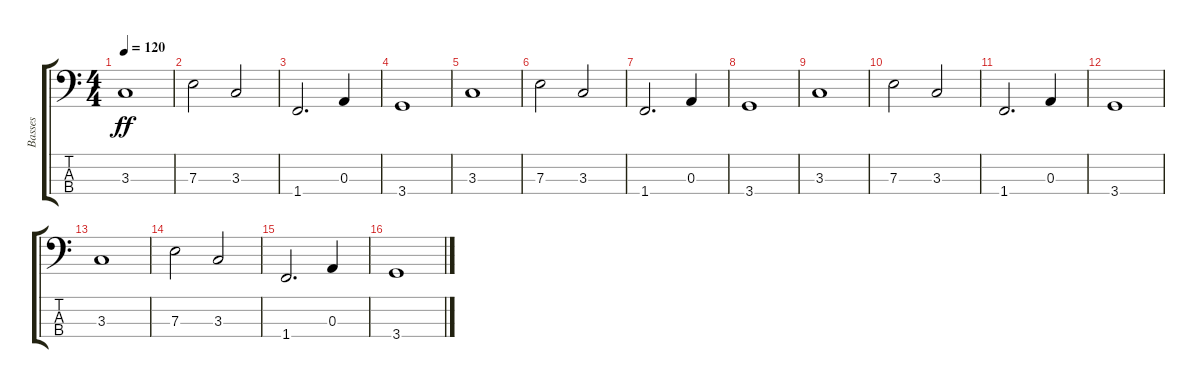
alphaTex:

\track ("Basses" "Basses") {instrument electricbassfinger}
\staff {score tabs}
\tuning (G2 D2 A1 E1) {hide}
\ts (4 4)
\tempo 120
\clef f4
\ks c
3.3.1{dy ff} |
7.3.2 3.3.2 |
1.4.2{d} 0.3.4 |
3.4.1 |
3.3.1 |
7.3.2 3.3.2 |
1.4.2{d} 0.3.4 |
3.4.1 |
3.3.1 |
7.3.2 3.3.2 |
1.4.2{d} 0.3.4 |
3.4.1 |
3.3.1 |
7.3.2 3.3.2 |
1.4.2{d} 0.3.4 |
3.4.1
